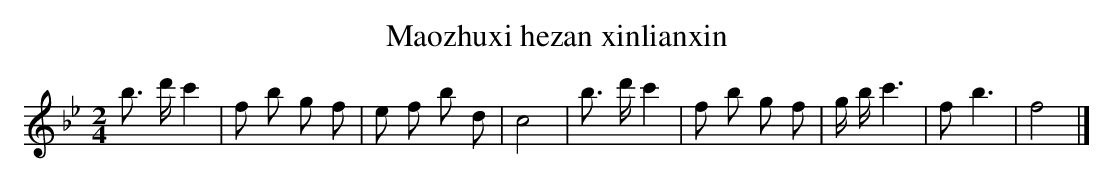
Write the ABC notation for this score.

X:1
T: Maozhuxi hezan xinlianxin
L: 1/8
M: 2/4
K: Bb
b> d'c'2 [I:setbarnb 1]|
f b g f |
e f b d |
c4 |
b> d'c'2 |
f b g f |
g/ b/c'3 |
fb3 |
f4 |]
